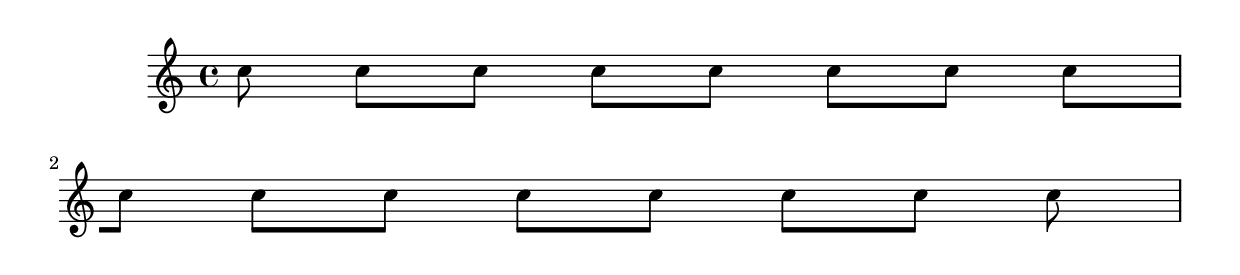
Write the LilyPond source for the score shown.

%% Do not edit this file; it is auto-generated from LSR http://lsr.dsi.unimi.it
%% This file is in the public domain.
\version "2.11.62"

\header {
  lsrtags = "rhythms"

  texidoces = "
Normalmente están prohibidos los saltos de línea si las barras
atraviesan las líneas divisorias.  Se puede cambiar este
comportamiento como se muestra aquí:

"
  doctitle = "Barras que atraviesan saltos de línea"
  
%% Translation of GIT committish :<6ce7f350682dfa99af97929be1dec6b9f1cbc01a>
  
texidocde = "
Zeilenumbrüche sind normalerweise während Balken verboten.  Das kann geändert
werden.

"
  doctitlede = "Balken über Zeilenumbrüche"

  texidoc = "
Line breaks are normally forbidden when beams cross bar lines. This
behavior can be changed as shown: 

"
  doctitle = "Beams across line breaks"
} % begin verbatim

\relative c'' {
  \override Beam #'breakable = ##t
  c8 c[ c] c[ c] c[ c] c[ \break  
  c8] c[ c] c[ c] c[ c] c
}

